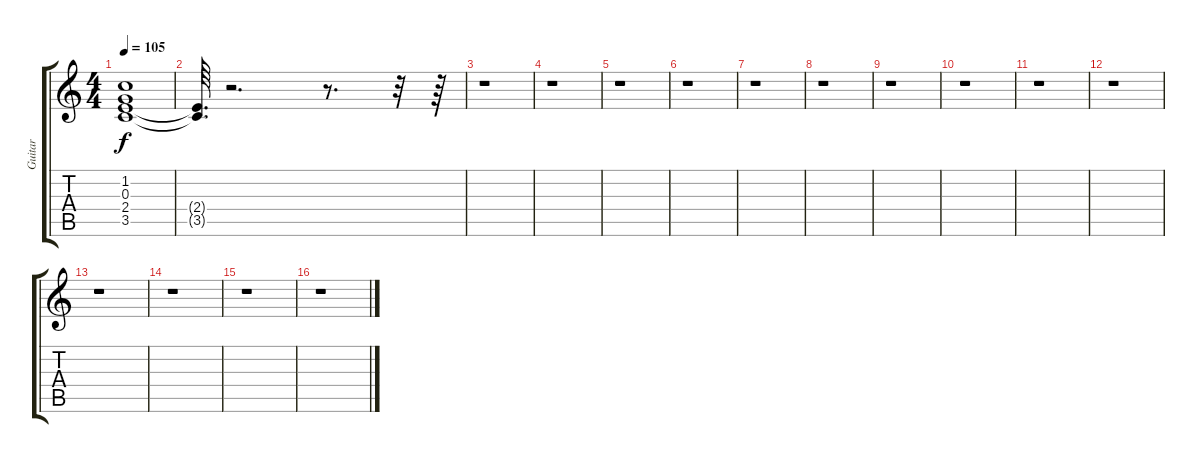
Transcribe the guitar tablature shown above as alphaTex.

\track ("Guitar" "Guitar") {instrument acousticguitarsteel}
\staff {score tabs}
\tuning (E4 B3 G3 D3 A2 E2) {hide}
\ts (4 4)
\tempo 105
\clef g2
\ks c
(1.2{t} 0.3{t} 2.4{t} 3.5{t}).1{dy f} |
(2.4{t} 3.5{t}).64{d} r.2{d} r.8{d} r.32 r.64 |
r.1 |
r.1 |
r.1 |
r.1 |
r.1 |
r.1 |
r.1 |
r.1 |
r.1 |
r.1 |
r.1 |
r.1 |
r.1 |
r.1
